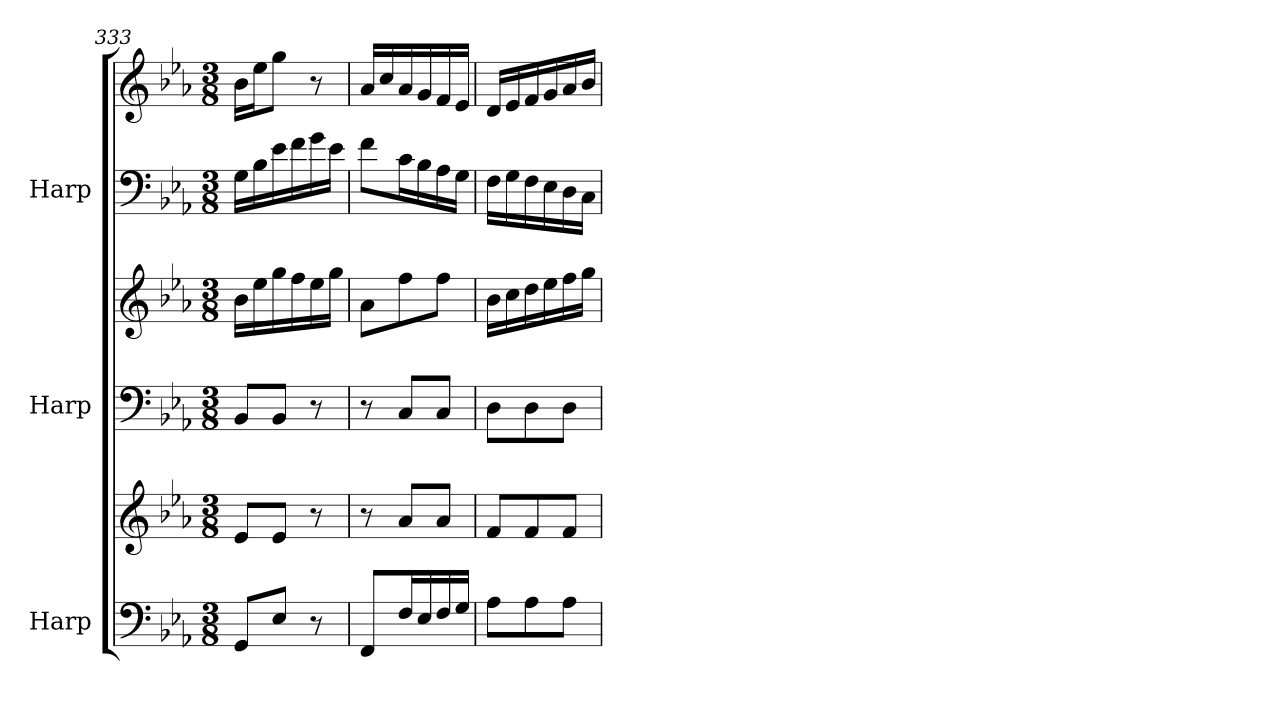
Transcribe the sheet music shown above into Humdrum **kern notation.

**kern	**kern	**kern	**kern	**kern	**kern
*part3	*part3	*part2	*part2	*part1	*part1
*staff6	*staff5	*staff4	*staff3	*staff2	*staff1
*I"Harp	*	*I"Harp	*	*I"Harp	*
*I'Hp	*	*I'Hp	*	*I'Hp	*
*clefF4	*clefG2	*clefF4	*clefG2	*clefF4	*clefG2
*k[b-e-a-]	*k[b-e-a-]	*k[b-e-a-]	*k[b-e-a-]	*k[b-e-a-]	*k[b-e-a-]
*M3/8	*M3/8	*M3/8	*M3/8	*M3/8	*M3/8
=333	=333	=333	=333	=333	=333
8GG/L	8e-/L	8BB-/L	16b-\LL	16G\LL	16b-\LL
.	.	.	16ee-\	16B-\	16ee-\J
8E-/J	8e-/J	8BB-/J	16gg\	16e-\	8gg\J
.	.	.	16ff\	16f\	.
8r	8r	8r	16ee-\	16g\	8r
.	.	.	16gg\JJ	16e-\JJ	.
=334	=334	=334	=334	=334	=334
8FF/L	8r	8r	8a-\L	8f\L	16a-/LL
.	.	.	.	.	16cc/
16F/L	8a-/L	8C/L	8ff\	16c\L	16a-/
16E-/	.	.	.	16B-\	16g/
16F/	8a-/J	8C/J	8ff\J	16A-\	16f/
16G/JJ	.	.	.	16G\JJ	16e-/JJ
=335	=335	=335	=335	=335	=335
8A-\L	8f/L	8D\L	16b-\LL	16F\LL	16d/LL
.	.	.	16cc\	16G\	16e-/
8A-\	8f/	8D\	16dd\	16F\	16f/
.	.	.	16ee-\	16E-\	16g/
8A-\J	8f/J	8D\J	16ff\	16D\	16a-/
.	.	.	16gg\JJ	16C\JJ	16b-/JJ
=	=	=	=	=	=
*-	*-	*-	*-	*-	*-
